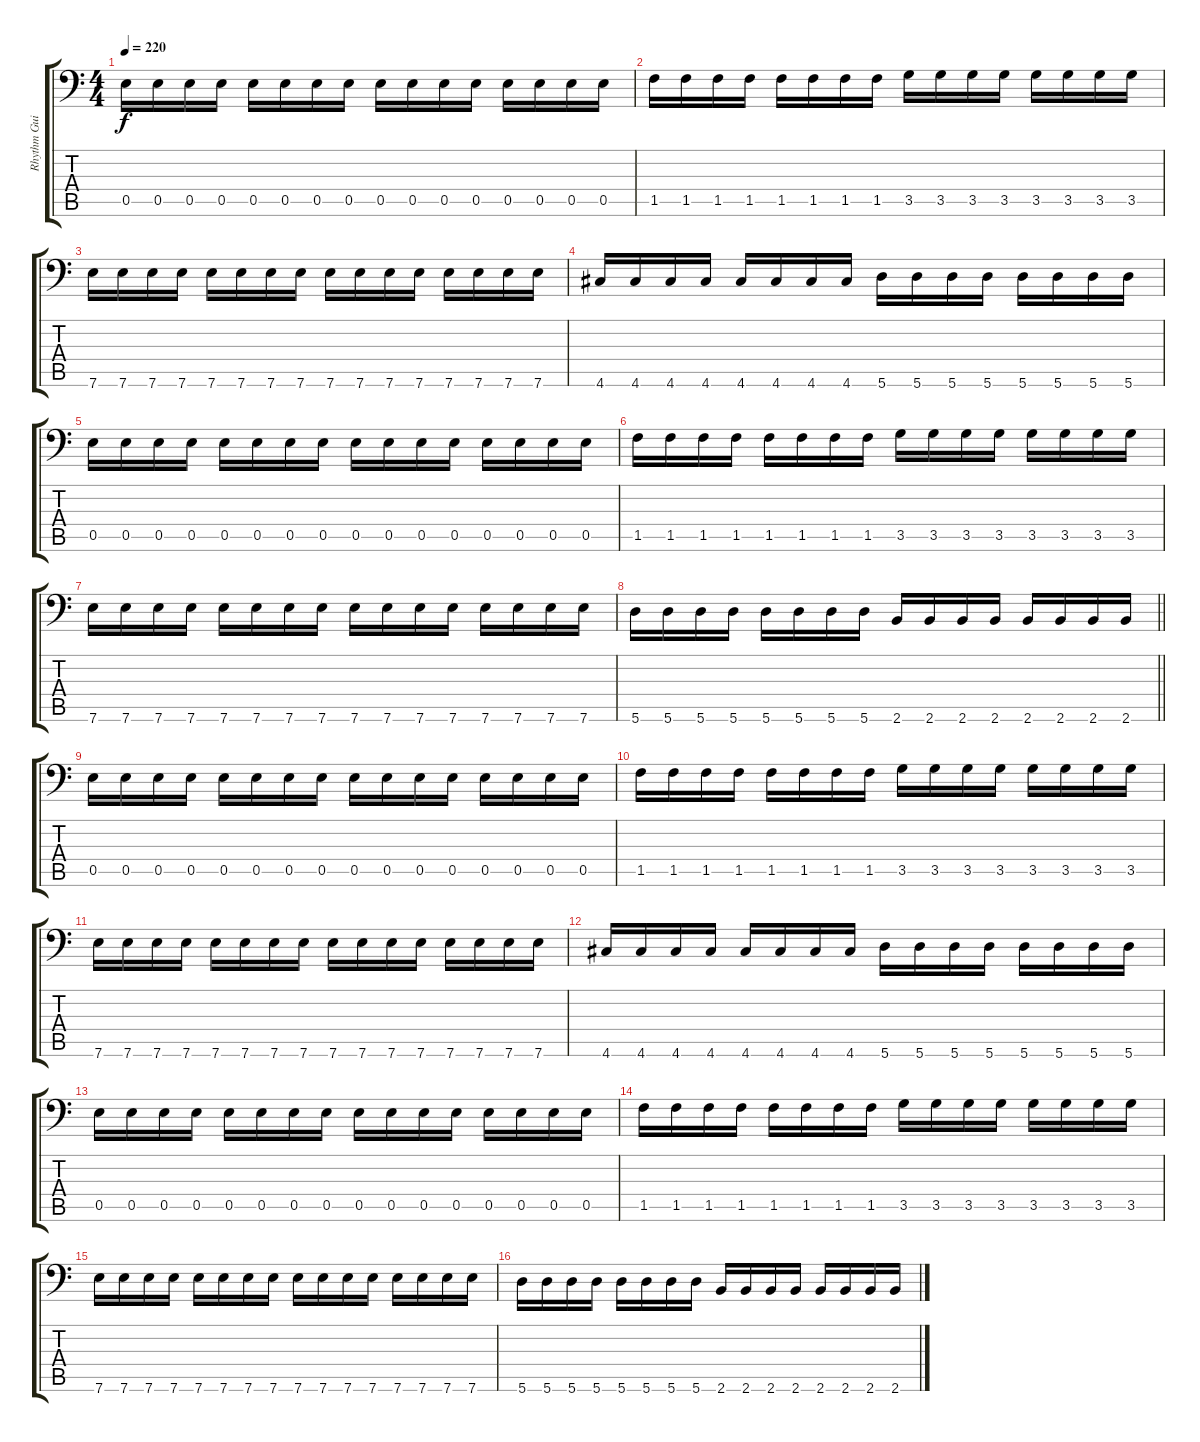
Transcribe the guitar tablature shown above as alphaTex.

\track ("Rhythm Guitar 1" "Rhythm Gui") {instrument overdrivenguitar}
\staff {score tabs}
\tuning (B3 Gb3 D3 A2 E2 A1) {hide}
\ts (4 4)
\tempo 220
\clef f4
\ks c
0.5.16{dy f} 0.5.16 0.5.16 0.5.16 0.5.16 0.5.16 0.5.16 0.5.16 0.5.16 0.5.16 0.5.16 0.5.16 0.5.16 0.5.16 0.5.16 0.5.16 |
1.5.16 1.5.16 1.5.16 1.5.16 1.5.16 1.5.16 1.5.16 1.5.16 3.5.16 3.5.16 3.5.16 3.5.16 3.5.16 3.5.16 3.5.16 3.5.16 |
7.6.16 7.6.16 7.6.16 7.6.16 7.6.16 7.6.16 7.6.16 7.6.16 7.6.16 7.6.16 7.6.16 7.6.16 7.6.16 7.6.16 7.6.16 7.6.16 |
4.6.16 4.6.16 4.6.16 4.6.16 4.6.16 4.6.16 4.6.16 4.6.16 5.6.16 5.6.16 5.6.16 5.6.16 5.6.16 5.6.16 5.6.16 5.6.16 |
0.5.16 0.5.16 0.5.16 0.5.16 0.5.16 0.5.16 0.5.16 0.5.16 0.5.16 0.5.16 0.5.16 0.5.16 0.5.16 0.5.16 0.5.16 0.5.16 |
1.5.16 1.5.16 1.5.16 1.5.16 1.5.16 1.5.16 1.5.16 1.5.16 3.5.16 3.5.16 3.5.16 3.5.16 3.5.16 3.5.16 3.5.16 3.5.16 |
7.6.16 7.6.16 7.6.16 7.6.16 7.6.16 7.6.16 7.6.16 7.6.16 7.6.16 7.6.16 7.6.16 7.6.16 7.6.16 7.6.16 7.6.16 7.6.16 |
\barLineRight lightlight
5.6.16 5.6.16 5.6.16 5.6.16 5.6.16 5.6.16 5.6.16 5.6.16 2.6.16 2.6.16 2.6.16 2.6.16 2.6.16 2.6.16 2.6.16 2.6.16 |
0.5.16 0.5.16 0.5.16 0.5.16 0.5.16 0.5.16 0.5.16 0.5.16 0.5.16 0.5.16 0.5.16 0.5.16 0.5.16 0.5.16 0.5.16 0.5.16 |
1.5.16 1.5.16 1.5.16 1.5.16 1.5.16 1.5.16 1.5.16 1.5.16 3.5.16 3.5.16 3.5.16 3.5.16 3.5.16 3.5.16 3.5.16 3.5.16 |
7.6.16 7.6.16 7.6.16 7.6.16 7.6.16 7.6.16 7.6.16 7.6.16 7.6.16 7.6.16 7.6.16 7.6.16 7.6.16 7.6.16 7.6.16 7.6.16 |
4.6.16 4.6.16 4.6.16 4.6.16 4.6.16 4.6.16 4.6.16 4.6.16 5.6.16 5.6.16 5.6.16 5.6.16 5.6.16 5.6.16 5.6.16 5.6.16 |
0.5.16 0.5.16 0.5.16 0.5.16 0.5.16 0.5.16 0.5.16 0.5.16 0.5.16 0.5.16 0.5.16 0.5.16 0.5.16 0.5.16 0.5.16 0.5.16 |
1.5.16 1.5.16 1.5.16 1.5.16 1.5.16 1.5.16 1.5.16 1.5.16 3.5.16 3.5.16 3.5.16 3.5.16 3.5.16 3.5.16 3.5.16 3.5.16 |
7.6.16 7.6.16 7.6.16 7.6.16 7.6.16 7.6.16 7.6.16 7.6.16 7.6.16 7.6.16 7.6.16 7.6.16 7.6.16 7.6.16 7.6.16 7.6.16 |
5.6.16 5.6.16 5.6.16 5.6.16 5.6.16 5.6.16 5.6.16 5.6.16 2.6.16 2.6.16 2.6.16 2.6.16 2.6.16 2.6.16 2.6.16 2.6.16
